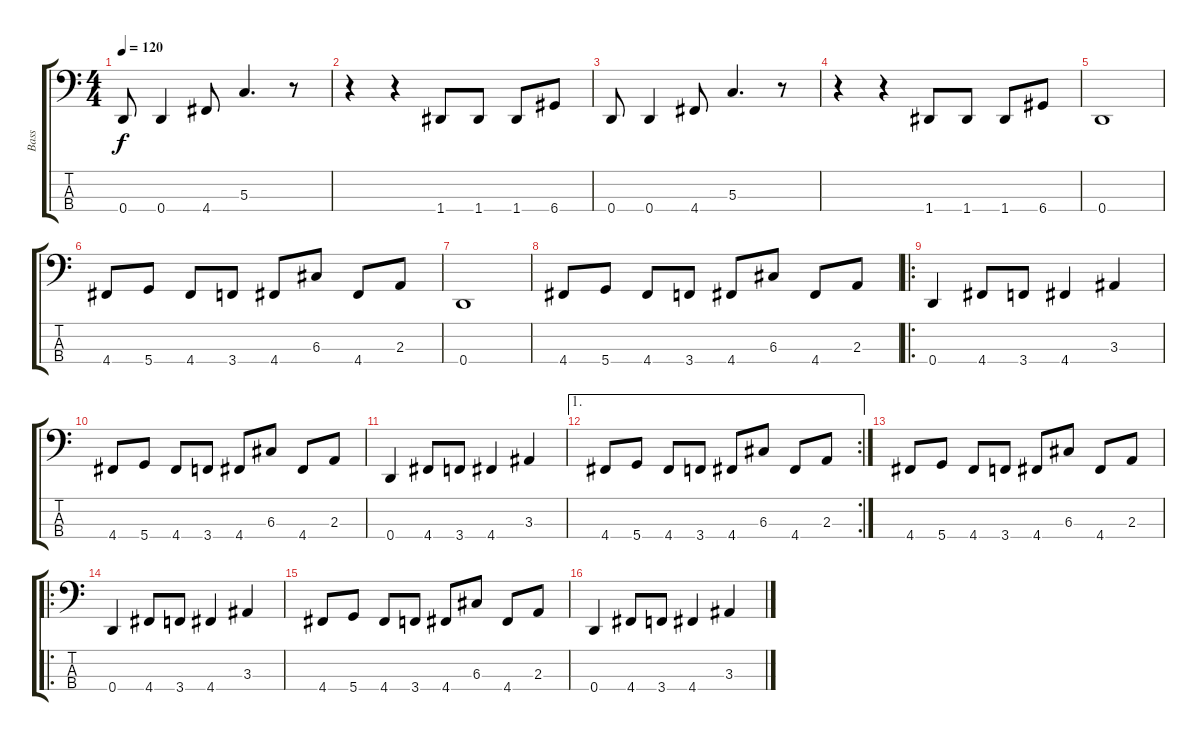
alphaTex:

\track ("Bass" "Bass") {instrument electricbasspick}
\staff {score tabs}
\tuning (F2 C2 G1 D1) {hide}
\ts (4 4)
\tempo 120
\clef f4
\ks c
0.4.8{dy f} 0.4.4 4.4.8 5.3.4{d} r.8 |
r.4 r.4 1.4.8 1.4.8 1.4.8 6.4.8 |
0.4.8 0.4.4 4.4.8 5.3.4{d} r.8 |
r.4 r.4 1.4.8 1.4.8 1.4.8 6.4.8 |
0.4.1 |
4.4.8 5.4.8 4.4.8 3.4.8 4.4.8 6.3.8 4.4.8 2.3.8 |
0.4.1 |
4.4.8 5.4.8 4.4.8 3.4.8 4.4.8 6.3.8 4.4.8 2.3.8 |
\ro
0.4.4 4.4.8 3.4.8 4.4.4 3.3.4 |
4.4.8 5.4.8 4.4.8 3.4.8 4.4.8 6.3.8 4.4.8 2.3.8 |
0.4.4 4.4.8 3.4.8 4.4.4 3.3.4 |
\ae 1
\rc 2
4.4.8 5.4.8 4.4.8 3.4.8 4.4.8 6.3.8 4.4.8 2.3.8 |
4.4.8 5.4.8 4.4.8 3.4.8 4.4.8 6.3.8 4.4.8 2.3.8 |
\ro
0.4.4 4.4.8 3.4.8 4.4.4 3.3.4 |
4.4.8 5.4.8 4.4.8 3.4.8 4.4.8 6.3.8 4.4.8 2.3.8 |
0.4.4 4.4.8 3.4.8 4.4.4 3.3.4
